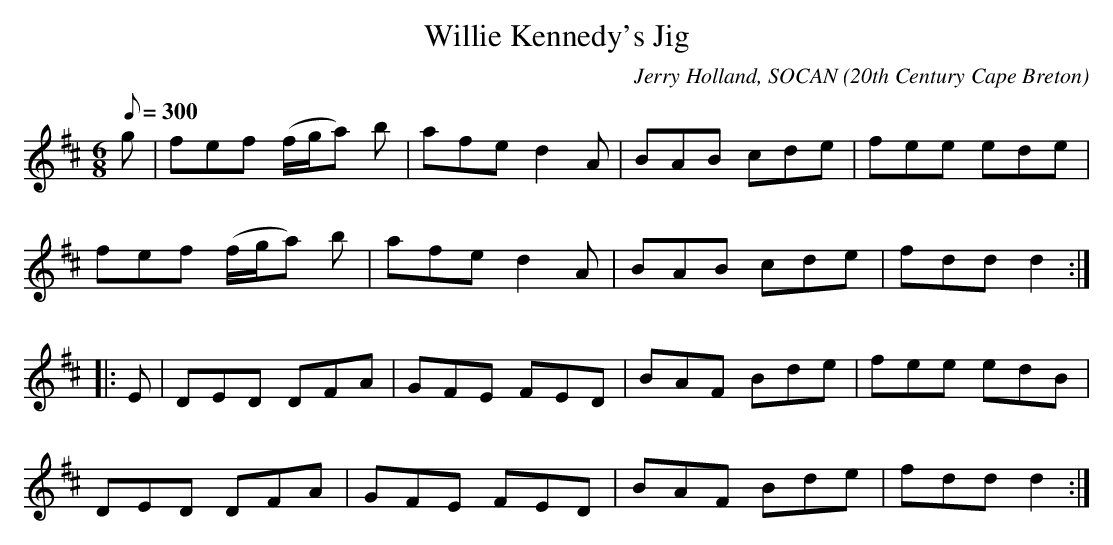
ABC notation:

X:1
T:Willie Kennedy's Jig
C:Jerry Holland, SOCAN
O:20th Century Cape Breton
L:1/8
Q:300
M:6/8
K:D
g|fef (f/g/a) b|afe d2 A|BAB cde|fee ede|!
fef (f/g/a) b|afe d2 A|BAB cde|fdd d2:|!
|:E|DED DFA|GFE FED|BAF Bde|fee edB|!
DED DFA|GFE FED|BAF Bde|fdd d2:|!
